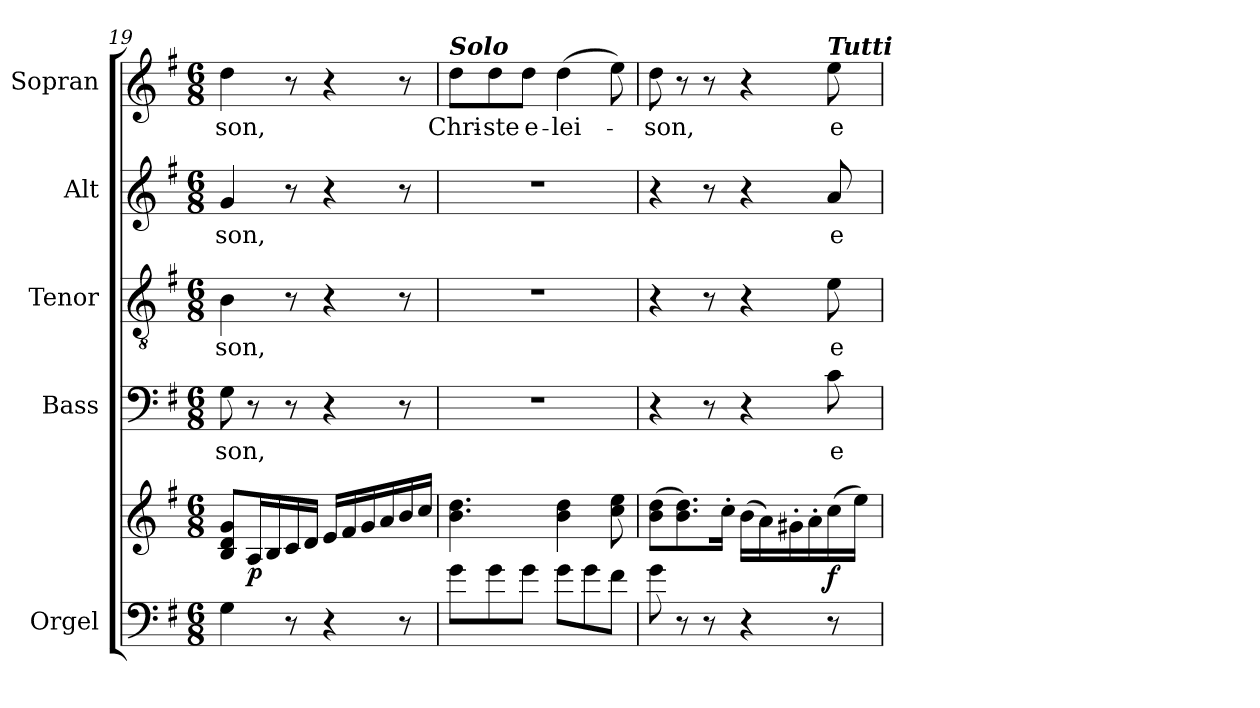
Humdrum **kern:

**kern	**kern	**dynam	**kern	**text	**kern	**text	**kern	**text	**kern	**text
*part5	*part5	*part5	*part4	*part4	*part3	*part3	*part2	*part2	*part1	*part1
*staff6	*staff5	*staff5/6	*staff4	*staff4	*staff3	*staff3	*staff2	*staff2	*staff1	*staff1
*I"Orgel	*	*	*I"Bass	*	*I"Tenor	*	*I"Alt	*	*I"Sopran	*
*I'Org.	*	*	*I'B.	*	*I'T.	*	*I'A.	*	*I'S.	*
*clefF4	*clefG2	*	*clefF4	*	*clefGv2	*	*clefG2	*	*clefG2	*
*k[f#]	*k[f#]	*	*k[f#]	*	*k[f#]	*	*k[f#]	*	*k[f#]	*
*G:	*G:	*	*G:	*	*G:	*	*G:	*	*G:	*
*M6/8	*M6/8	*	*M6/8	*	*M6/8	*	*M6/8	*	*M6/8	*
=19	=19	=19	=19	=19	=19	=19	=19	=19	=19	=19
!	!	!	!	!LO:LY:b	!	!LO:LY:b	!	!LO:LY:b	!	!LO:LY:b
4G\	8B/ 8d/ 8g/L	.	8G\	-son,	4B\	-son,	4g/	-son,	4dd\	-son,
!	!	!LO:DY:b	!	!	!	!	!	!	!	!
.	16A/L	p	8r	.	.	.	.	.	.	.
.	16B/	.	.	.	.	.	.	.	.	.
8r	16c/	.	8r	.	8r	.	8r	.	8r	.
.	16d/JJ	.	.	.	.	.	.	.	.	.
4r	16e/LL	.	4r	.	4r	.	4r	.	4r	.
.	16f#/	.	.	.	.	.	.	.	.	.
.	16g/	.	.	.	.	.	.	.	.	.
.	16a/	.	.	.	.	.	.	.	.	.
8r	16b/	.	8r	.	8r	.	8r	.	8r	.
.	16cc/JJ	.	.	.	.	.	.	.	.	.
!!LO:PB:g=z
=20	=20	=20	=20	=20	=20	=20	=20	=20	=20	=20
!	!	!	!	!	!	!	!	!	!LO:TX:a:Bi:t=Solo	!
!	!	!	!	!	!	!	!	!	!	!LO:LY:b
8g\L	4.b\ 4.dd\	.	2.r	.	2.r	.	2.r	.	8dd\L	Chri-
!	!	!	!	!	!	!	!	!	!	!LO:LY:b
8g\	.	.	.	.	.	.	.	.	8dd\	-ste
!	!	!	!	!	!	!	!	!	!	!LO:LY:b
8g\J	.	.	.	.	.	.	.	.	8dd\J	e-
!	!	!	!	!	!	!	!	!	!	!LO:LY:b
8g\L	4b\ 4dd\	.	.	.	.	.	.	.	(>4dd\	-lei-
8g\	.	.	.	.	.	.	.	.	.	.
8f#\J	8cc\ 8ee\	.	.	.	.	.	.	.	8ee\)	.
=21	=21	=21	=21	=21	=21	=21	=21	=21	=21	=21
!	!	!	!	!	!	!	!	!	!	!LO:LY:b
8g\	(>8b\ 8dd\L	.	4r	.	4r	.	4r	.	8dd\	-son,
8r	8.b\ 8.dd\)	.	.	.	.	.	.	.	8r	.
8r	.	.	8r	.	8r	.	8r	.	8r	.
.	16cc'>\Jk	.	.	.	.	.	.	.	.	.
4r	(>16b\LL	.	4r	.	4r	.	4r	.	4r	.
.	16a\)	.	.	.	.	.	.	.	.	.
.	16g#X'>\	.	.	.	.	.	.	.	.	.
.	16a'>\	.	.	.	.	.	.	.	.	.
!	!	!	!	!	!	!	!	!	!LO:TX:a:Bi:t=Tutti	!
!	!	!LO:DY:b	!	!LO:LY:b	!	!LO:LY:b	!	!LO:LY:b	!	!LO:LY:b
8r	(>16cc\	f	8c\	e-	8e\	e-	8a/	e-	8ee\	e-
.	16ee\JJ)	.	.	.	.	.	.	.	.	.
=	=	=	=	=	=	=	=	=	=	=
*-	*-	*-	*-	*-	*-	*-	*-	*-	*-	*-
